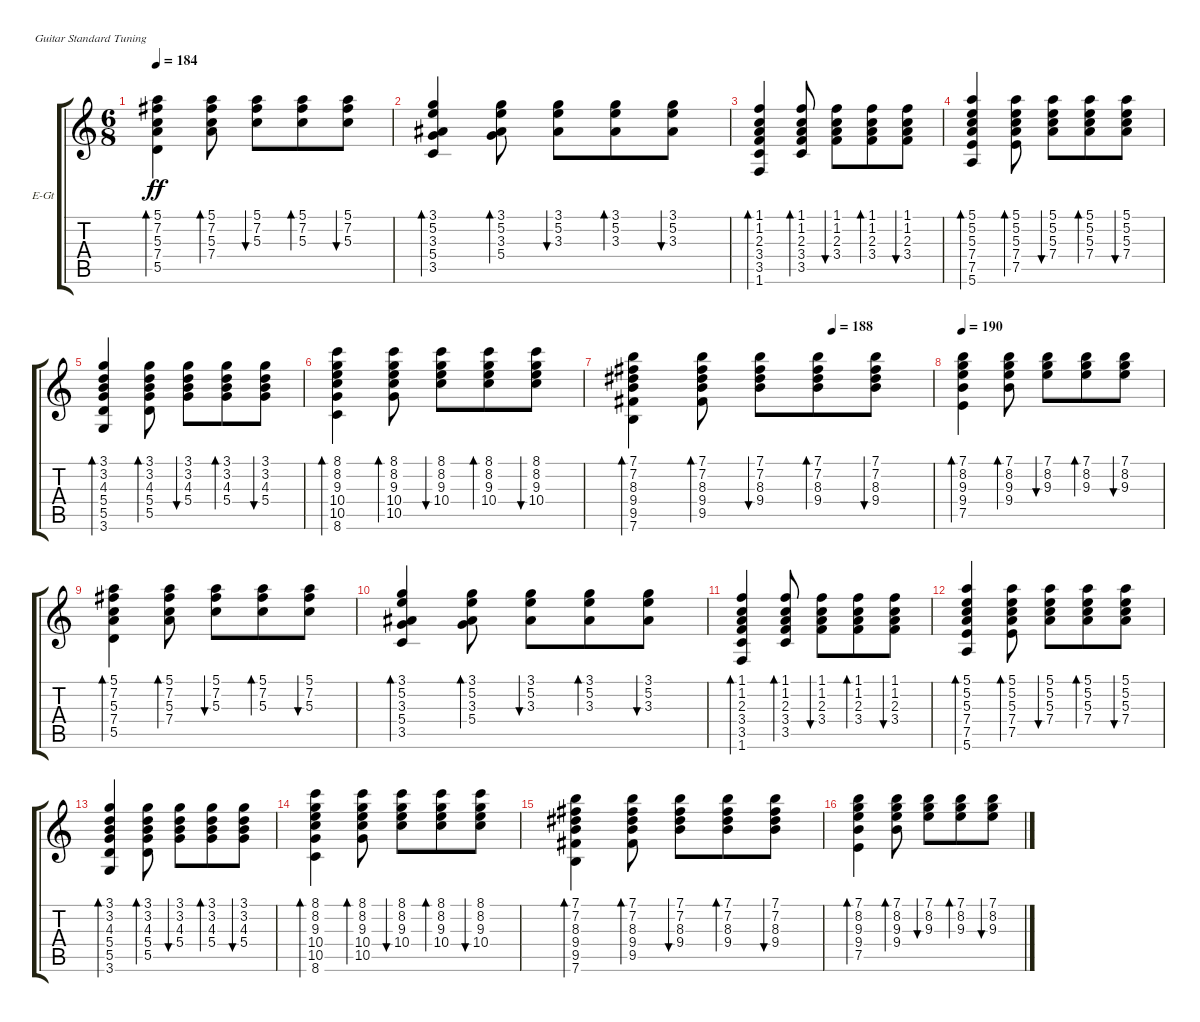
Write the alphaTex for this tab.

\bracketExtendMode groupsimilarinstruments
\firstSystemTrackNameOrientation horizontal
\otherSystemsTrackNameOrientation horizontal
\track ("Paco" "E-Gt") {instrument electricguitarclean}
\staff {score tabs}
\tuning (E4 B3 G3 D3 A2 E2)
\ts (6 8)
\tempo 184
\clef g2
\ks c
(5.5 7.4 5.3 7.2 5.1).4{bd 135 dy ff} (7.4 5.3 7.2 5.1).8{bd 62} (5.3 7.2 5.1).8{bu 61} (5.3 7.2 5.1).8{bd 60} (5.3 7.2 5.1).8{bu 59} |
(3.5 5.4 3.3 5.2 3.1).4{bd 124} (5.4 3.3 5.2 3.1).8{bd 60} (3.3 5.2 3.1).8{bu 59} (3.3 5.2 3.1).8{bd 58} (3.3 5.2 3.1).8{bu 58} |
(1.6 3.5 3.4 2.3 1.2 1.1).4{bd 133} (3.5 3.4 2.3 1.2 1.1).8{bd 58} (3.4 2.3 1.2 1.1).8{bu 58} (3.4 2.3 1.2 1.1).8{bd 58} (3.4 2.3 1.2 1.1).8{bu 58} |
(5.6 7.5 7.4 5.3 5.2 5.1).4{bd 121} (7.5 7.4 5.3 5.2 5.1).8{bd 53} (7.4 5.3 5.2 5.1).8{bu 52} (7.4 5.3 5.2 5.1).8{bd 51} (7.4 5.3 5.2 5.1).8{bu 51} |
(3.6 5.5 5.4 4.3 3.2 3.1).4{bd 118} (5.5 5.4 4.3 3.2 3.1).8{bd 51} (5.4 4.3 3.2 3.1).8{bu 51} (5.4 4.3 3.2 3.1).8{bd 51} (5.4 4.3 3.2 3.1).8{bu 51} |
(8.6 10.5 10.4 9.3 8.2 8.1).4{bd 107} (10.5 10.4 9.3 8.2 8.1).8{bd 51} (10.4 9.3 8.2 8.1).8{bu 51} (10.4 9.3 8.2 8.1).8{bd 51} (10.4 9.3 8.2 8.1).8{bu 51} |
\tempo (188 0.666667)
(7.6 9.5 9.4 8.3 7.2 7.1).4{bd 124} (9.5 9.4 8.3 7.2 7.1).8{bd 53} (9.4 8.3 7.2 7.1).8{bu 52} (9.4 8.3 7.2 7.1).8{bd 51} (9.4 8.3 7.2 7.1).8{bu 51} |
\tempo 190
(7.5 9.4 9.3 8.2 7.1).4{bd 99} (9.4 9.3 8.2 7.1).8{bd 69} (9.3 8.2 7.1).8{bu 68} (9.3 8.2 7.1).8{bd 67} (9.3 8.2 7.1).8{bu 66} |
(5.5 7.4 5.3 7.2 5.1).4{bd 135} (7.4 5.3 7.2 5.1).8{bd 62} (5.3 7.2 5.1).8{bu 61} (5.3 7.2 5.1).8{bd 60} (5.3 7.2 5.1).8{bu 59} |
(3.5 5.4 3.3 5.2 3.1).4{bd 124} (5.4 3.3 5.2 3.1).8{bd 60} (3.3 5.2 3.1).8{bu 59} (3.3 5.2 3.1).8{bd 58} (3.3 5.2 3.1).8{bu 58} |
(1.6 3.5 3.4 2.3 1.2 1.1).4{bd 133} (3.5 3.4 2.3 1.2 1.1).8{bd 58} (3.4 2.3 1.2 1.1).8{bu 58} (3.4 2.3 1.2 1.1).8{bd 58} (3.4 2.3 1.2 1.1).8{bu 58} |
(5.6 7.5 7.4 5.3 5.2 5.1).4{bd 121} (7.5 7.4 5.3 5.2 5.1).8{bd 53} (7.4 5.3 5.2 5.1).8{bu 52} (7.4 5.3 5.2 5.1).8{bd 51} (7.4 5.3 5.2 5.1).8{bu 51} |
(3.6 5.5 5.4 4.3 3.2 3.1).4{bd 118} (5.5 5.4 4.3 3.2 3.1).8{bd 51} (5.4 4.3 3.2 3.1).8{bu 51} (5.4 4.3 3.2 3.1).8{bd 51} (5.4 4.3 3.2 3.1).8{bu 51} |
(8.6 10.5 10.4 9.3 8.2 8.1).4{bd 107} (10.5 10.4 9.3 8.2 8.1).8{bd 51} (10.4 9.3 8.2 8.1).8{bu 51} (10.4 9.3 8.2 8.1).8{bd 51} (10.4 9.3 8.2 8.1).8{bu 51} |
(7.6 9.5 9.4 8.3 7.2 7.1).4{bd 124} (9.5 9.4 8.3 7.2 7.1).8{bd 53} (9.4 8.3 7.2 7.1).8{bu 52} (9.4 8.3 7.2 7.1).8{bd 51} (9.4 8.3 7.2 7.1).8{bu 51} |
(7.5 9.4 9.3 8.2 7.1).4{bd 99} (9.4 9.3 8.2 7.1).8{bd 69} (9.3 8.2 7.1).8{bu 68} (9.3 8.2 7.1).8{bd 67} (9.3 8.2 7.1).8{bu 66}
